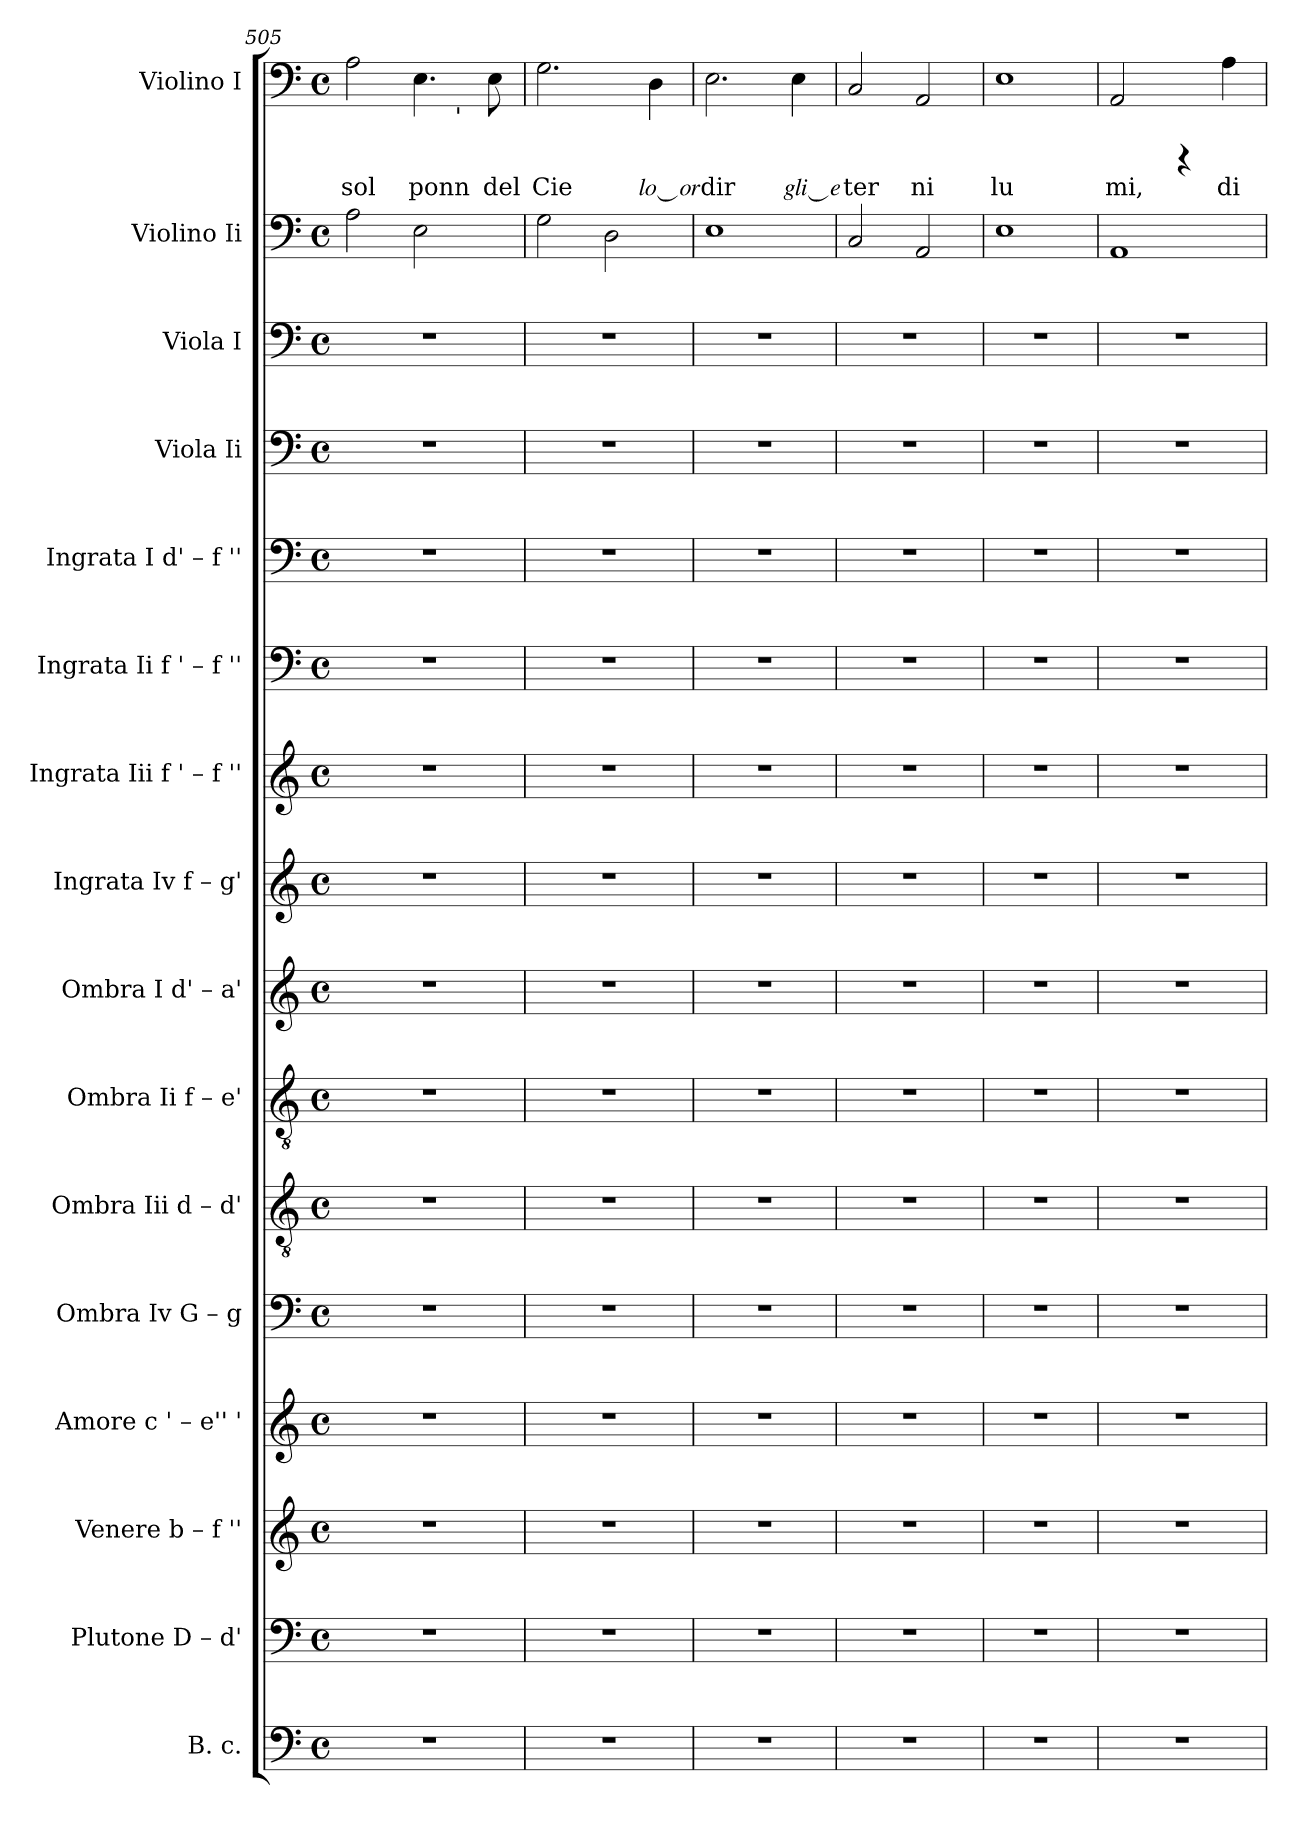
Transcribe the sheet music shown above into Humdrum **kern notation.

**kern	**kern	**kern	**kern	**kern	**kern	**kern	**kern	**kern	**kern	**kern	**kern	**kern	**kern	**kern	**kern	**text
*part16	*part15	*part14	*part13	*part12	*part11	*part10	*part9	*part8	*part7	*part6	*part5	*part4	*part3	*part2	*part1	*part1
*staff16	*staff15	*staff14	*staff13	*staff12	*staff11	*staff10	*staff9	*staff8	*staff7	*staff6	*staff5	*staff4	*staff3	*staff2	*staff1	*staff1
*I"B. c.	*I"Plutone  D – d'	*I"Venere  b – f ''	*I"Amore  c ' – e''  '	*I"Ombra Iv  G – g	*I"Ombra Iii  d – d'	*I"Ombra Ii  f – e'	*I"Ombra I  d' – a'	*I"Ingrata Iv  f – g'	*I"Ingrata Iii  f ' – f ''	*I"Ingrata Ii  f ' – f ''	*I"Ingrata I  d' – f ''	*I"Viola Ii	*I"Viola I	*I"Violino Ii	*I"Violino I	*
*clefF4	*clefF4	*clefG2	*clefG2	*clefF4	*clefGv2	*clefGv2	*clefG2	*clefG2	*clefG2	*clefF4	*clefF4	*clefF4	*clefF4	*clefF4	*clefF4	*
*k[]	*k[]	*k[]	*k[]	*k[]	*k[]	*k[]	*k[]	*k[]	*k[]	*k[]	*k[]	*k[]	*k[]	*k[]	*k[]	*
*C:	*C:	*C:	*C:	*C:	*C:	*C:	*C:	*C:	*C:	*C:	*C:	*C:	*C:	*C:	*C:	*
*M4/4	*M4/4	*M4/4	*M4/4	*M4/4	*M4/4	*M4/4	*M4/4	*M4/4	*M4/4	*M4/4	*M4/4	*M4/4	*M4/4	*M4/4	*M4/4	*
*met(c)	*met(c)	*met(c)	*met(c)	*met(c)	*met(c)	*met(c)	*met(c)	*met(c)	*met(c)	*met(c)	*met(c)	*met(c)	*met(c)	*met(c)	*met(c)	*
=505	=505	=505	=505	=505	=505	=505	=505	=505	=505	=505	=505	=505	=505	=505	=505	=505
!	!	!	!	!	!	!	!	!	!	!	!	!	!	!	!	!LO:LY:b:cj
*	*	*	*	*	*	*	*	*	*	*	*	*	*	*	*^	*
1r	1r	1r	1r	1r	1r	1r	1r	1r	1r	1r	1r	1r	1r	2A\	2A\	2ryy	sol
!	!	!	!	!	!	!	!	!	!	!	!	!	!	!	!	!	!LO:LY:b:cj
.	.	.	.	.	.	.	.	.	.	.	.	.	.	2E\	4.E\	8..ryy	ponn
!	!	!	!	!	!	!	!	!	!	!	!	!	!	!	!	!LO:TX:b:t='	!
.	.	.	.	.	.	.	.	.	.	.	.	.	.	.	.	4ryy	.
!	!	!	!	!	!	!	!	!	!	!	!	!	!	!	!	!	!LO:LY:b:cj
.	.	.	.	.	.	.	.	.	.	.	.	.	.	.	8E\	.	del
.	.	.	.	.	.	.	.	.	.	.	.	.	.	.	.	32ryy	.
=506	=506	=506	=506	=506	=506	=506	=506	=506	=506	=506	=506	=506	=506	=506	=506	=506	=506
!	!	!	!	!	!	!	!	!	!	!	!	!	!	!	!	!	!LO:LY:b:cj
*	*	*	*	*	*	*	*	*	*	*	*	*	*	*	*v	*v	*
1r	1r	1r	1r	1r	1r	1r	1r	1r	1r	1r	1r	1r	1r	2G\	2.G\	Cie
.	.	.	.	.	.	.	.	.	.	.	.	.	.	2D\	.	.
!	!	!	!	!	!	!	!	!	!	!	!	!	!	!	!	!LO:LY:b:cj
.	.	.	.	.	.	.	.	.	.	.	.	.	.	.	4D\	lo‿or
=507	=507	=507	=507	=507	=507	=507	=507	=507	=507	=507	=507	=507	=507	=507	=507	=507
!	!	!	!	!	!	!	!	!	!	!	!	!	!	!	!	!LO:LY:b:cj
1r	1r	1r	1r	1r	1r	1r	1r	1r	1r	1r	1r	1r	1r	1E	2.E\	dir
!	!	!	!	!	!	!	!	!	!	!	!	!	!	!	!	!LO:LY:b:cj
.	.	.	.	.	.	.	.	.	.	.	.	.	.	.	4E\	gli‿e
!!LO:LB:g=z
=508	=508	=508	=508	=508	=508	=508	=508	=508	=508	=508	=508	=508	=508	=508	=508	=508
!	!	!	!	!	!	!	!	!	!	!	!	!	!	!	!	!LO:LY:b:cj
1r	1r	1r	1r	1r	1r	1r	1r	1r	1r	1r	1r	1r	1r	2C/	2C/	ter
!	!	!	!	!	!	!	!	!	!	!	!	!	!	!	!	!LO:LY:b:cj
.	.	.	.	.	.	.	.	.	.	.	.	.	.	2AA/	2AA/	ni
=509	=509	=509	=509	=509	=509	=509	=509	=509	=509	=509	=509	=509	=509	=509	=509	=509
!	!	!	!	!	!	!	!	!	!	!	!	!	!	!	!	!LO:LY:b:cj
1r	1r	1r	1r	1r	1r	1r	1r	1r	1r	1r	1r	1r	1r	1E	1E	lu
=510	=510	=510	=510	=510	=510	=510	=510	=510	=510	=510	=510	=510	=510	=510	=510	=510
!	!	!	!	!	!	!	!	!	!	!	!	!	!	!	!	!LO:LY:b:cj
1r	1r	1r	1r	1r	1r	1r	1r	1r	1r	1r	1r	1r	1r	1AA	2AA/	mi,
.	.	.	.	.	.	.	.	.	.	.	.	.	.	.	4rCCC	.
!	!	!	!	!	!	!	!	!	!	!	!	!	!	!	!	!LO:LY:b:cj
.	.	.	.	.	.	.	.	.	.	.	.	.	.	.	4A\	di
=	=	=	=	=	=	=	=	=	=	=	=	=	=	=	=	=
*-	*-	*-	*-	*-	*-	*-	*-	*-	*-	*-	*-	*-	*-	*-	*-	*-
